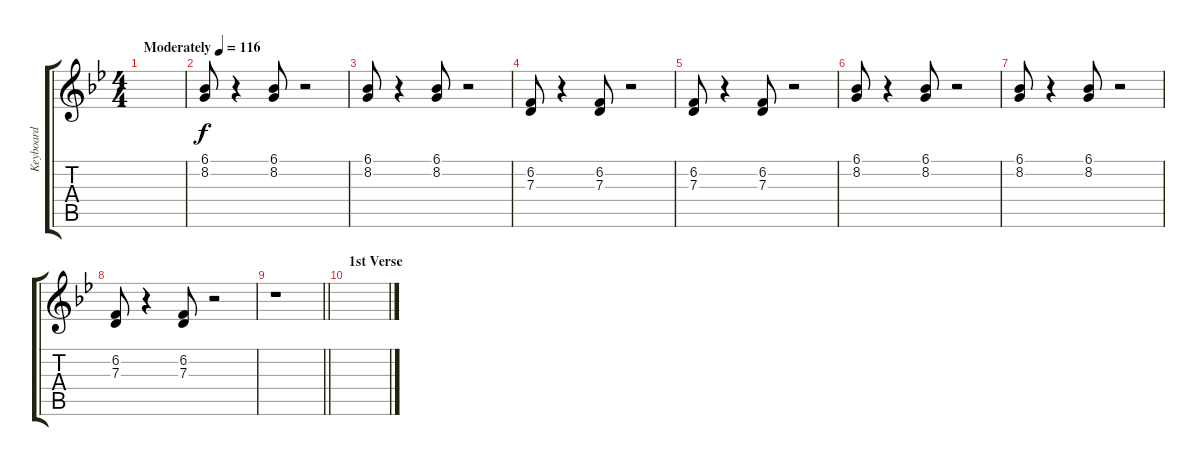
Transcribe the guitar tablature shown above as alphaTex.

\track ("Keyboard" "Keyboard") {instrument lead3calliope}
\staff {score tabs}
\tuning (E4 B3 G3 D3 A2 E2) {hide}
\ts (4 4)
\tempo (116 "Moderately")
\clef g2
\ks gminor
|
(6.1 8.2).8 r.4 (6.1 8.2).8 r.2 |
(6.1 8.2).8 r.4 (6.1 8.2).8 r.2 |
(6.2 7.3).8 r.4 (6.2 7.3).8 r.2 |
(6.2 7.3).8 r.4 (6.2 7.3).8 r.2 |
(6.1 8.2).8 r.4 (6.1 8.2).8 r.2 |
(6.1 8.2).8 r.4 (6.1 8.2).8 r.2 |
(6.2 7.3).8 r.4 (6.2 7.3).8 r.2 |
\barLineRight lightlight
r.1 |
\section ("" "1st Verse")
